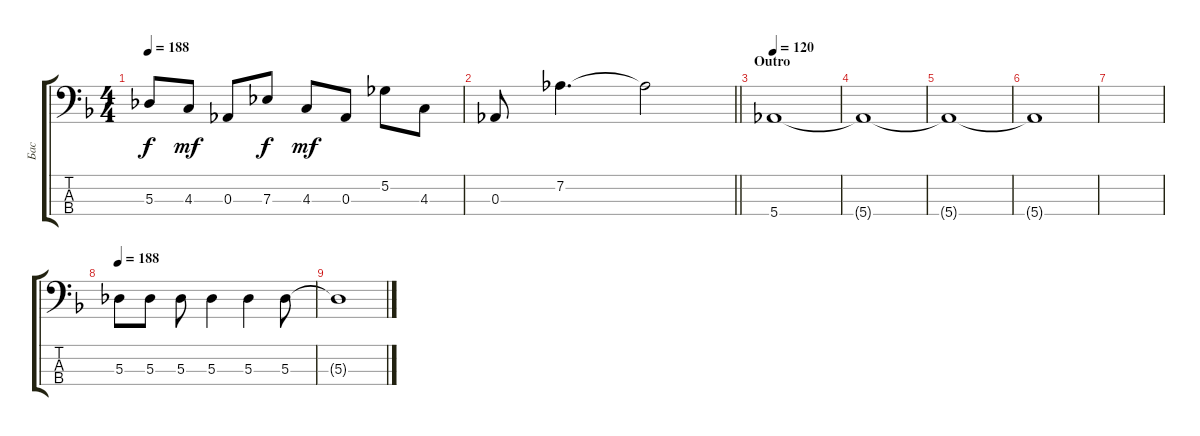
\track ("Бас" "Бас") {instrument electricbassfinger bank 7}
\staff {score tabs}
\tuning (Gb2 Db2 Ab1 Eb1) {hide}
\ts (4 4)
\tempo 188
\clef f4
\ks dminor
5.3.8{dy f} 4.3.8{dy mf} 0.3.8 7.3.8{dy f} 4.3.8{dy mf} 0.3.8 5.2.8 4.3.8 |
\barLineRight lightlight
0.3.8 7.2.4{d} 7.2{t}.2 |
\section ("" "Outro")
\tempo 120
5.4.1 |
5.4{t}.1 |
5.4{t}.1 |
5.4{t}.1 |
|
\tempo 188
5.3.8 5.3.8 5.3.8 5.3.4 5.3.4 5.3.8 |
5.3{t}.1
